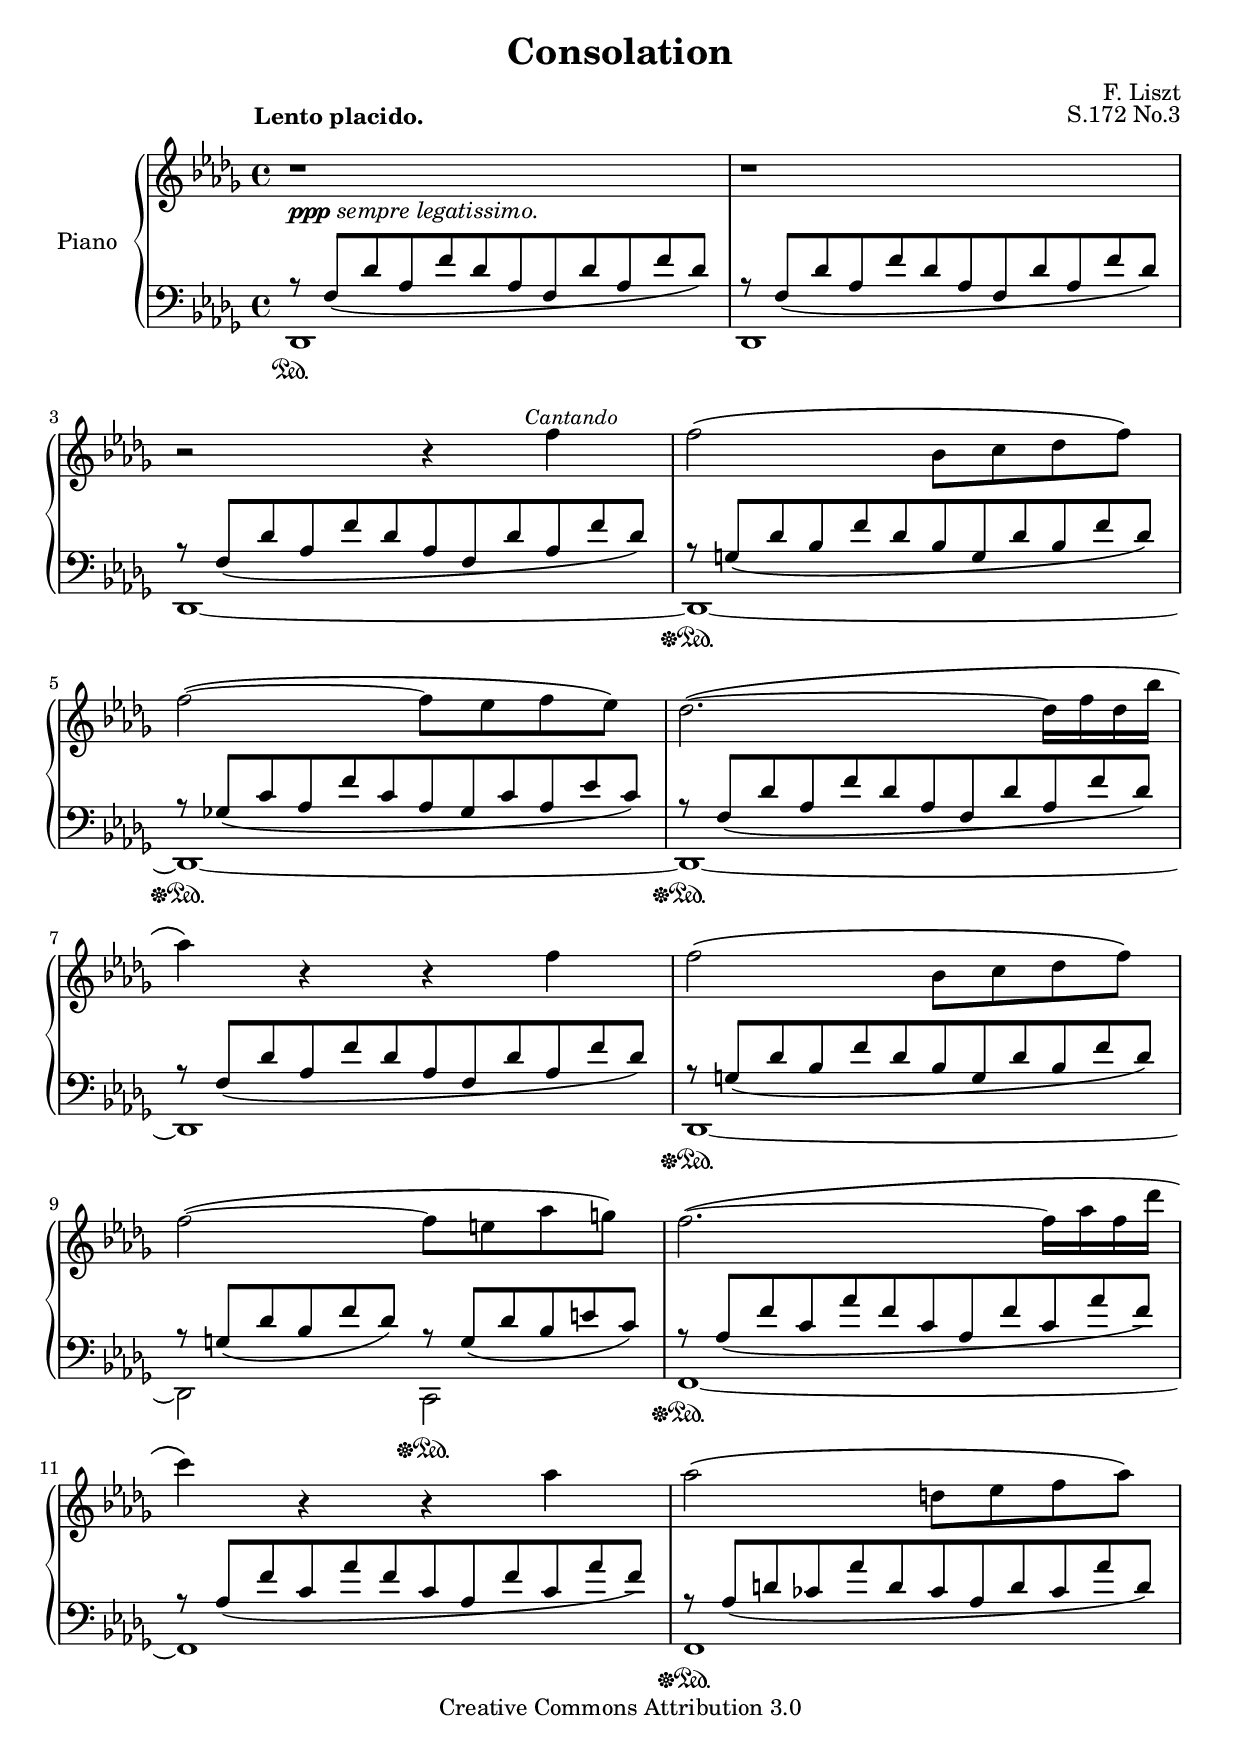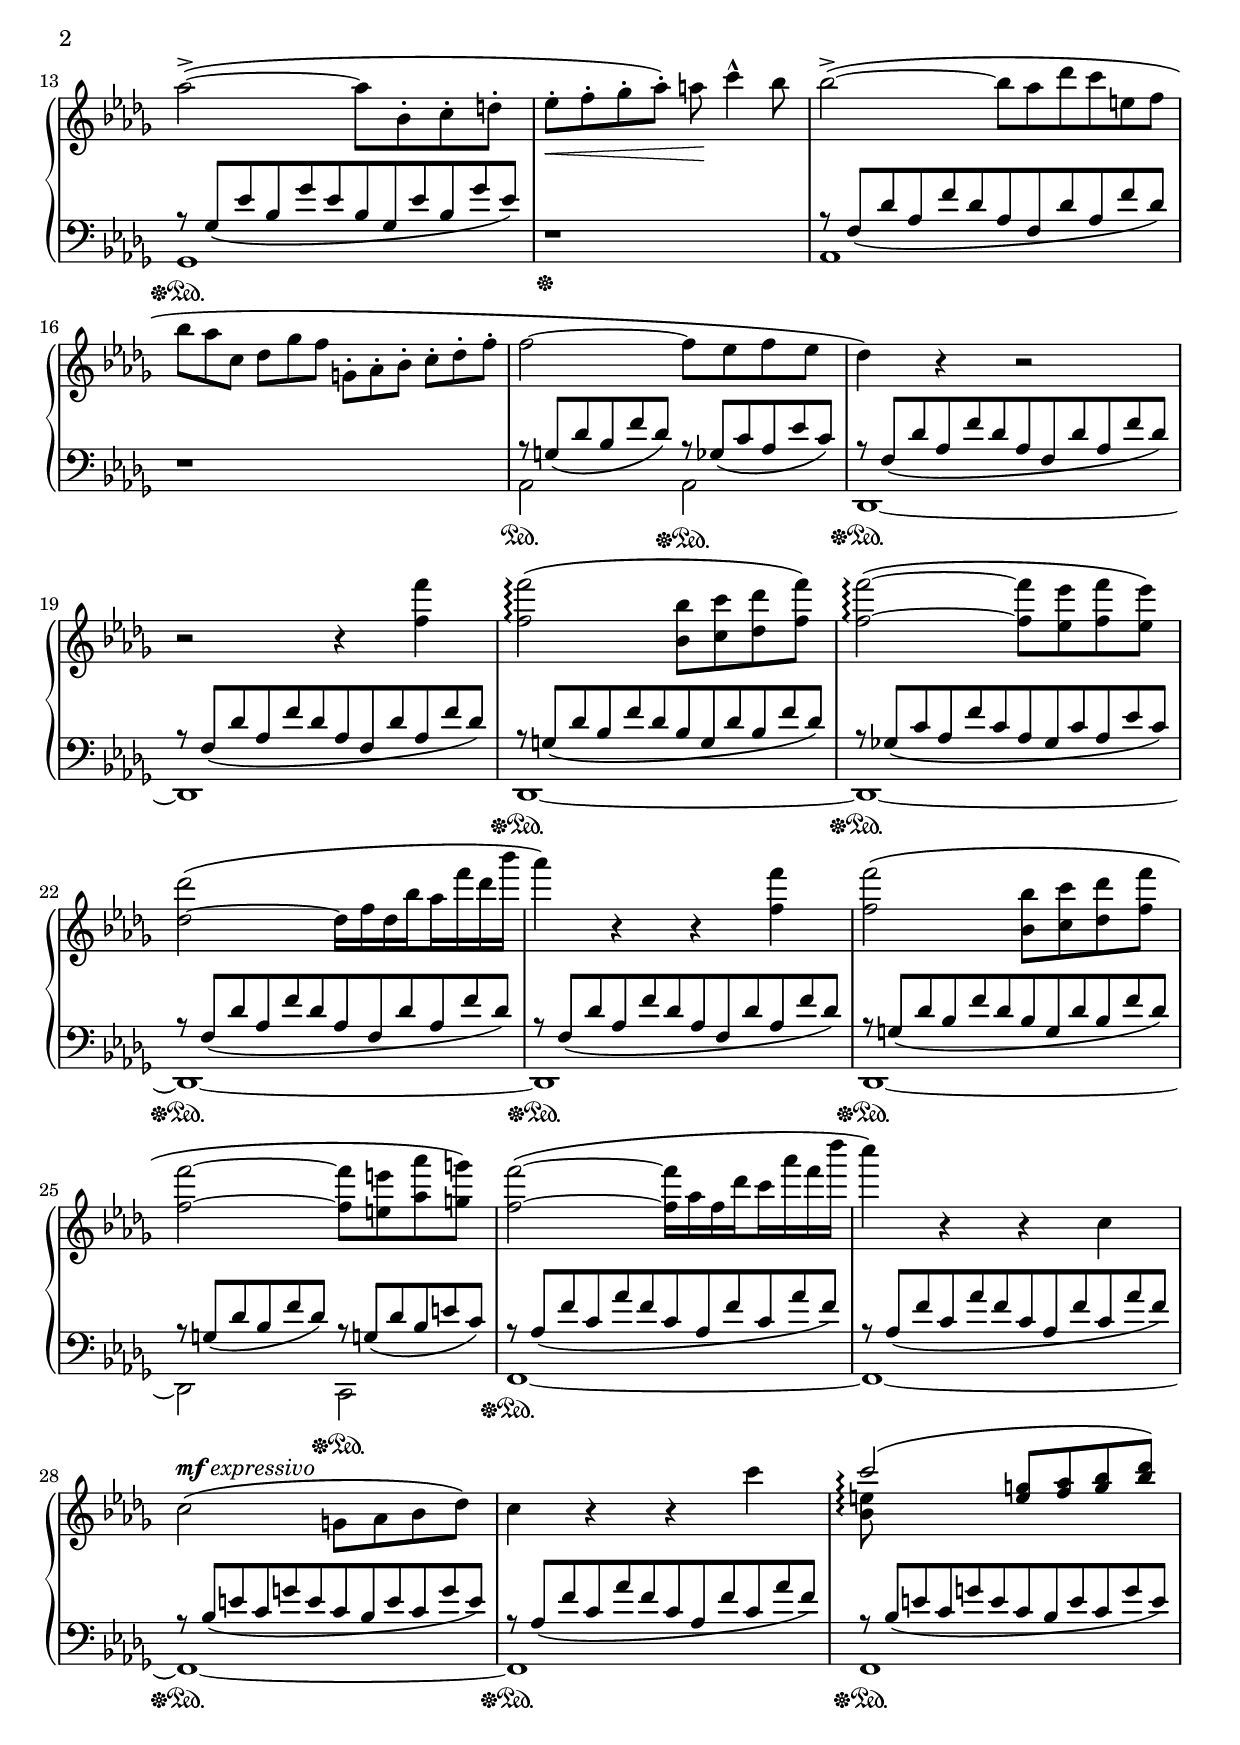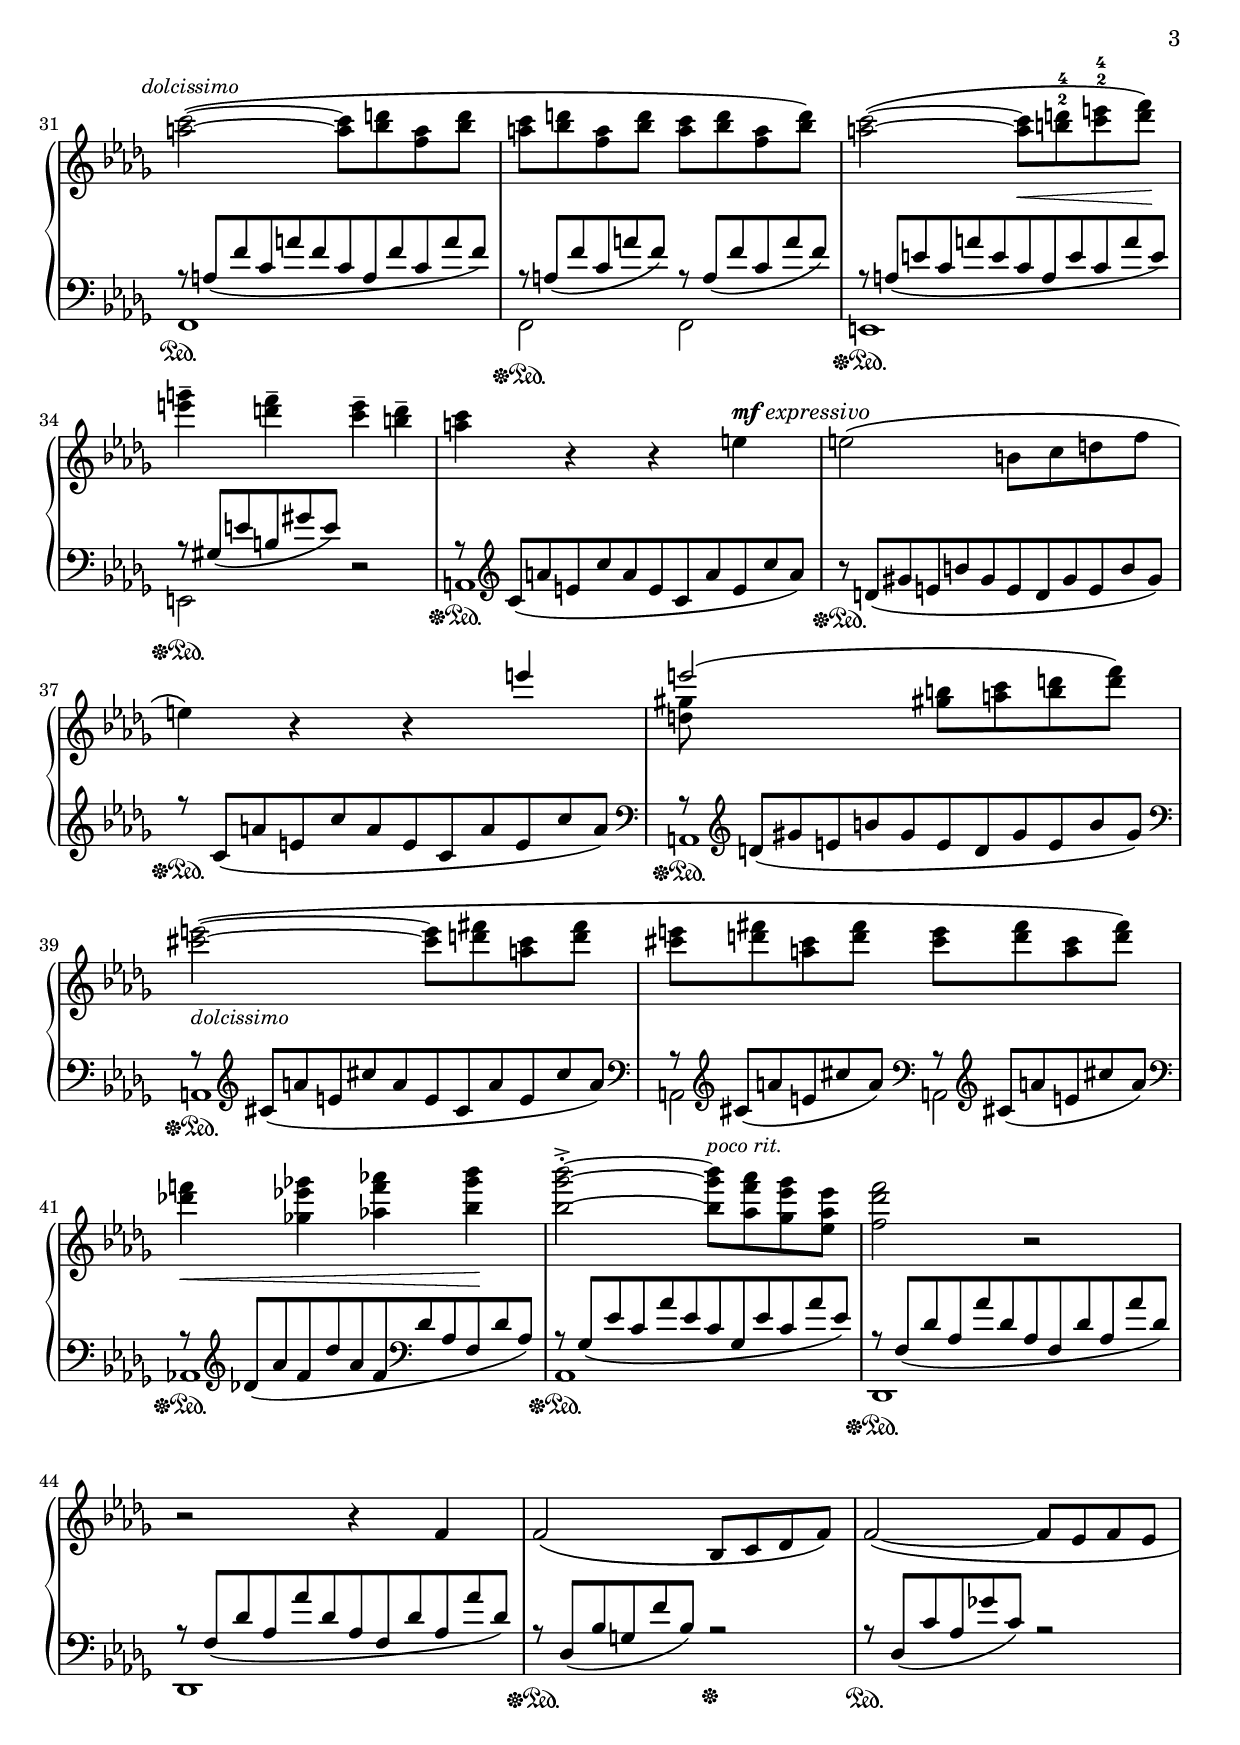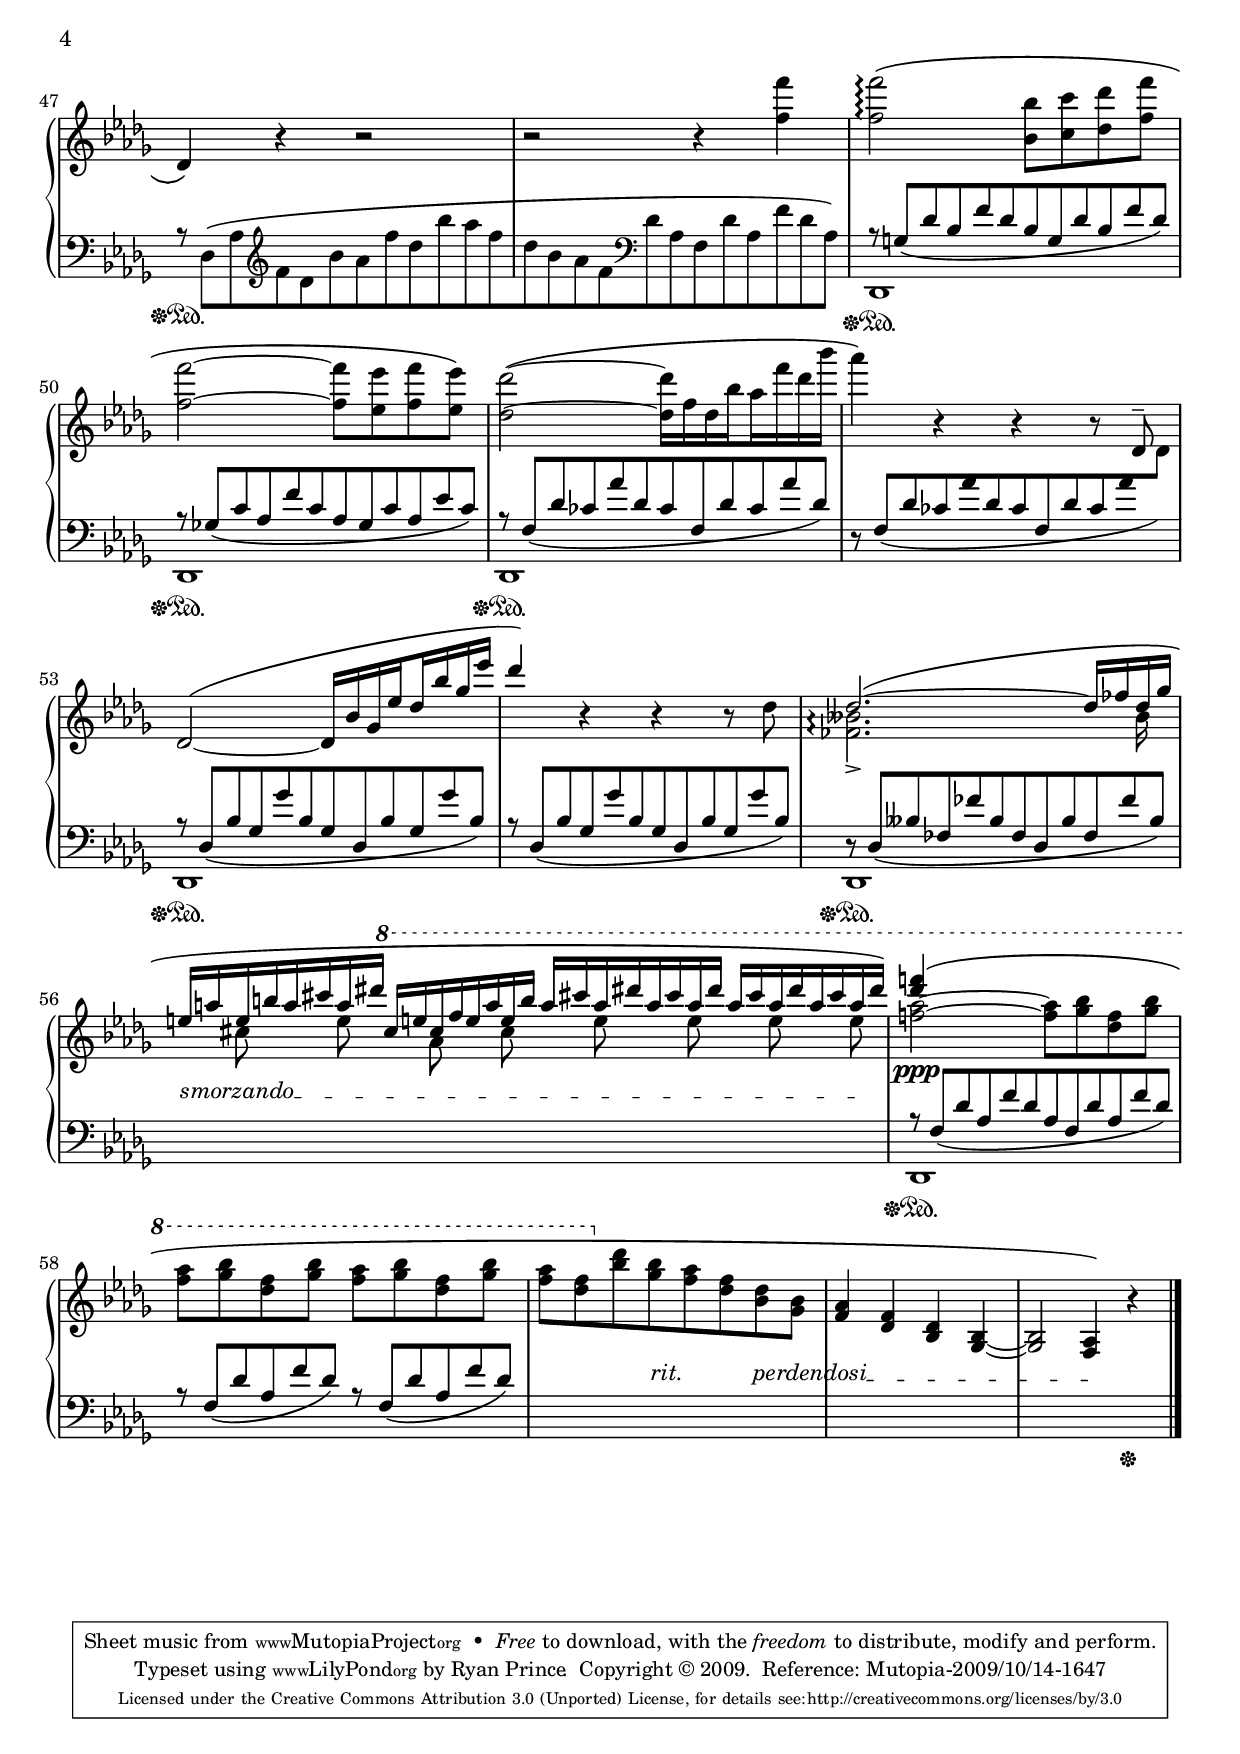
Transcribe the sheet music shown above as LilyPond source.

\version "2.12.2"

\header {

  title = "Consolation"
  composer = "F. Liszt"
  opus = "S.172 No.3"

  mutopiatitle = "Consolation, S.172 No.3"
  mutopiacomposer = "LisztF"
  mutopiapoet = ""
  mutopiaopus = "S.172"
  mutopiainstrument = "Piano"
  date = ""
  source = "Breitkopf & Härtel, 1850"
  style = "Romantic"
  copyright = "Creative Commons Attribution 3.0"
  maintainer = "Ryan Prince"
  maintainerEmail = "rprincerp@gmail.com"
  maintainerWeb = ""
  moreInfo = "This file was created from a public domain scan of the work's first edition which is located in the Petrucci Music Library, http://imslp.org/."

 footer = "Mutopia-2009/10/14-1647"
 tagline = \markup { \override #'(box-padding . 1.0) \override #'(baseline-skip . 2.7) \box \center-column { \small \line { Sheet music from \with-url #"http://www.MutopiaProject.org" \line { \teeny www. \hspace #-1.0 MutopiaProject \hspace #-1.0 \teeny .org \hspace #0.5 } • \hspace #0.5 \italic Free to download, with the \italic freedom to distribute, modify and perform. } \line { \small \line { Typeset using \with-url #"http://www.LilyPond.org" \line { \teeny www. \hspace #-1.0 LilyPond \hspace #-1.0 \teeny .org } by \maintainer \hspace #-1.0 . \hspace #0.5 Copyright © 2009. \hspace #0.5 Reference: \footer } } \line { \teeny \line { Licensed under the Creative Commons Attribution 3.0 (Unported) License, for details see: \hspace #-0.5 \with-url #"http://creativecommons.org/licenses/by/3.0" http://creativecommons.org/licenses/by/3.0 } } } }
}

\score {

\new PianoStaff <<

  \set PianoStaff.instrumentName = "Piano"
  \set PianoStaff.connectArpeggios = ##t
  \new Staff = "up" \relative c'' << { \time 4/4 \key des \major \clef treble \set subdivideBeams = ##t \set beatLength = #(ly:make-moment 1 4)

    \stemDown b1\rest _\markup { \small \dynamic ppp \italic "sempre legatissimo." }		| % 1
    b1\rest											| % 2
    b2\rest b4\rest \once \override TextScript #'extra-offset = #'(-2.0 . 0.0)f'
		^\markup { \small \italic "Cantando" }						| % 3
    f2\( bes,8 c des f\)									| % 4
    f2~\( f8 es f es\)										| % 5
    des2.~\( des16 f des bes'									| % 6
    aes4\) b,\rest b\rest f'									| % 7
    f2\( bes,8 c des f\)									| % 8
    f2~\( f8 e aes g\)										| % 9
    f2.~\( f16 aes f des'									| % 10
    c4\) b,\rest b\rest aes'									| % 11
    aes2\( d,8 es f aes\)									| % 12
    aes2~\(^> aes8 bes,-. c-. d-.								| % 13
    es-._\< f-. ges-. aes-.\) a\! c4^^ bes8							| % 14
    bes2~\(^> bes8*4/6[ aes des c e, f]								| % 15
    bes8*2/3[ aes c,] des[ ges f] g,-.[ aes-. bes-.] c-.[ des-. f-.]				| % 16
    f2~ f8 es f es										| % 17
    des4\) b\rest b2\rest									| % 18
    b\rest b4\rest <f' f'>									| % 19
    <f f'>2\arpeggio\( <bes, bes'>8 <c c'> <des des'> <f f'>\)					| % 20
    <f~ f'~>2\arpeggio\( <f f'>8 <es es'> <f f'> <es es'>\)					| % 21
    <des~ des'>2\( des16[ f des bes' aes f' des bes']						| % 22
    aes4\) b,,\rest b\rest <f' f'>								| % 23
    <f f'>2\( <bes, bes'>8 <c c'> <des des'> <f f'>						| % 24
    <f~ f'~>2 <f f'>8 <e e'> <aes aes'> <g g'>\)						| % 25
    <f~ f'~>2\( <f f'>16[ aes f des' c aes' f des']						| % 26
    c4\) b,,\rest b\rest c									| % 27
    c2\( g8[ aes bes des]\)									| % 28
    c4 b\rest b\rest c'										| % 29
    \stemUp c2\arpeggio\( <e, g>8[ <f aes> <g bes> <bes des>]\)					| % 30
    \stemDown <a~ c~>2\( <a c>8 <bes d> <f a> <bes d>						| % 31
    <a c> <bes d> <f a> <bes d> <a c> <bes d> <f a> <bes d>\)					| % 32
    <a~ c~>2\( <a c>8_\< <b^2 d^4> <c^2 e^4> <d f>\!\)						| % 33
    <e g>4-- <d f>-- <c e>-- <b d>--								| % 34
    <a c> b,\rest b\rest e									| % 35
    e2\( b8 c d f										| % 36
    e4\) b\rest b\rest \stemUp e'								| % 37
    e2\( \stemDown <gis,! b>8 <a c> <b d> <d f>\)						| % 38
    <cis~ e~>2\( <cis e>8 <d fis> <a cis> <d fis>						| % 39
    <cis e> <d fis> <a cis> <d fis> <cis e> <d fis> <a cis> <d fis>\)				| % 40
    <des! f!>4_\< <ges,! es'! ges!> <aes! f' aes!> <bes ges' bes>\!				| % 41
    <bes~ ges'~ bes~>2-.-> <bes ges' bes>8 ^\markup { \small \italic "poco rit." } <aes f' aes>
		<ges es' ges> <es aes es'>							| % 42
    <f des' f>2 b,\rest										| % 43
    \stemUp b\rest b4\rest f									| % 44
    f2_\( bes,8 c des f\)									| % 45
    f2_~_\( f8 es f es										| % 46
    des4\) b'4\rest b2\rest									| % 47
    \stemDown b2\rest b4\rest <f' f'>4								| % 48
    <f f'>2\(\arpeggio <bes, bes'>8 <c c'> <des des'> <f f'>					| % 49
    <f~ f'~>2 <f f'>8 <es es'> <f f'> <es es'>\)						| % 50
    <des~ des'~>2\( <des des'>16[ f des bes' aes f' des bes']					| % 51
    aes4\) b,,\rest b\rest b8\rest \stemUp des,^-						| % 52
    des2_~^\( des16[ bes' ges es' des bes' ges es']						| % 53
    des4\) b,\rest b\rest b8\rest \stemDown des8						| % 54
    \stemUp des2.^~^\( des16 fes des ges							| % 55
    e16*1/2 a e b' a cis a dis \ottava #1 \set Staff.ottavation = #"8" cis e cis f e aes e bes'
		aes cis aes dis aes cis aes dis aes cis aes dis aes cis aes dis\)		| % 56
    <des f!>4\( s2.										| % 57
    \stemDown <f, aes>8 <ges bes> <des f> <ges bes> <f aes> <ges bes> <des f> <ges bes>		| % 58
    <f aes>[ <des f> \ottava #0 <bes des> <ges bes> <f aes> <des f> <bes des> <ges bes>]	| % 59
    \stemUp <f aes>4 <des f> <bes des> <ges_~ bes_~>						| % 60
    <ges bes>2 <f aes>4\) b'\rest							  \bar "|." % 61

  } \\ \relative c'' {

    \once \override TextScript #'extra-offset = #'(-3.5 . 2.0) s1 ^\markup
		{ \bold "Lento placido." } 							| % 1
    s												| % 2
    s												| % 3
    s												| % 4
    s												| % 5
    s												| % 6
    s												| % 7
    s												| % 8
    s												| % 9
    s												| % 10
    s												| % 11
    s												| % 12	
    s												| % 13
    s												| % 14
    s												| % 15
    s												| % 16
    s												| % 17
    s												| % 18
    s												| % 19
    s												| % 20
    s												| % 21
    s												| % 22
    s												| % 23
    s												| % 24
    s												| % 25
    s												| % 26
    s												| % 27
    s ^\markup { \small \dynamic mf \italic "expressivo" }					| % 28
    s1												| % 29
    <bes e>8\arpeggio s8 s2.									| % 30
    \once \override TextScript #'extra-offset = #'(-3.5 . 0.0)
		s1 ^\markup { \small \italic "dolcissimo" }					| % 31
    s												| % 32
    s												| % 33
    s												| % 34
    s2. s4 ^\markup { \small \dynamic mf \italic "expressivo" }					| % 35
    s1												| % 36
    s												| % 37
    <d gis>8 s8 s2.										| % 38
    s1 _\markup { \small \italic "dolcissimo"  }						| % 39
    s												| % 40
    s												| % 41
    s												| % 42
    s												| % 43
    s												| % 44
    s												| % 45
    s												| % 46
    s												| % 47
    s												| % 48
    s												| % 49
    s												| % 50
    s												| % 51
    s												| % 52
    s												| % 53
    s												| % 54
    <fes, beses>2.\arpeggio _> s8 beses16 s16							| % 55
    \override TextSpanner #'bound-details #'left #'text = \markup { \italic "smorzando" }
		\textSpannerDown s8*1/2\startTextSpan cis s e s a s cis s e s e s e
		s e\stopTextSpan								| % 56
    <f!^~ aes^~>2_\ppp <f aes>8 <ges bes> <des f> <ges bes>					| % 57
    s1												| % 58
    \override TextSpanner #'bound-details #'left #'text = \markup
		{ \italic "rit.           perdendosi" }
    s8 s s s\startTextSpan s2									| % 59
    s1												| % 60
    s2 s2\stopTextSpan										| % 61

  } >>

  \new Staff = "down" \relative c << { \time 4/4 \key des \major \clef bass

    r8*8/12 f[_\( des' aes f' des aes f des' aes f' des]\)					| % 1
    r f,[_\( des' aes f' des aes f des' aes f' des]\)						| % 2
    r f,[_\( des' aes f' des aes f des' aes f' des]\)						| % 3
    r g,[_\( des' bes f' des bes g des' bes f' des]\)						| % 4
    r ges,![_\( c aes f' c aes ges c aes es' c]\)						| % 5
    r f,[_\( des' aes f' des aes f des' aes f' des]\)						| % 6
    r f,[_\( des' aes f' des aes f des' aes f' des]\)						| % 7
    r g,[_\( des' bes f' des bes g des' bes f' des]\)						| % 8
    r g,[_\( des' bes f' des]\) r g,[_\( des' bes e c]\)					| % 9
    r aes[_\( f' c aes' f c aes f' c aes' f]\)							| % 10
    r aes,[_\( f' c aes' f c aes f' c aes' f]\)							| % 11
    r aes,[_\( d ces aes' d, ces aes d ces aes' d,]\)						| % 12
    r ges,[_\( es' bes ges' es bes ges es' bes ges' es]\)					| % 13
    d,1\rest											| % 14
    r8*8/12 f[_\( des' aes f' des aes f des' aes f' des]\)					| % 15
    d,1\rest											| % 16
    r8*8/12 g[_\( des' bes f' des]\) r ges,[_\( c aes es' c]\)					| % 17
    r f,[_\( des' aes f' des aes f des' aes f' des]\)						| % 18
    r f,[_\( des' aes f' des aes f des' aes f' des]\)						| % 19
    r g,[_\( des' bes f' des bes g des' bes f' des]\)						| % 20
    r ges,![_\( c aes f' c aes ges c aes es' c]\)						| % 21
    r f,[_\( des' aes f' des aes f des' aes f' des]\)						| % 22
    r f,[_\( des' aes f' des aes f des' aes f' des]\)						| % 23
    r g,[_\( des' bes f' des bes g des' bes f' des]\)						| % 24
    r g,[_\( des' bes f' des]\) r g,![_\( des' bes e c]\)					| % 25
    r aes[_\( f' c aes' f c aes f' c aes' f]\)							| % 26
    r aes,[_\( f' c aes' f c aes f' c aes' f]\)							| % 27
    r bes,[_\( e c g' e c bes e c g' e]\)							| % 28
    r aes,[_\( f' c aes' f c aes f' c aes' f]\)							| % 29
    r bes,[_\( e c g' e c bes e c g' e]\)							| % 30
    r a,[_\( f' c a' f c a f' c a' f]\)								| % 31
    r a,[_\( f' c a' f]\) r a,[_\( f' c a' f]\)							| % 32
    r a,[_\( e' c a' e c a e' c a' e]\)								| % 33
    r gis,[_\( e' b gis' e]\) d,2\rest								| % 34
    r8*8/12 \clef treble c'[_\( a' e c' a e c a' e c' a]\)					| % 35
    b\rest d,[_\( gis e b' gis e d gis e b' gis]\)						| % 36
    r c,[_\( a' e c' a e c a' e c' a]\) \clef bass						| % 37
    r \clef treble d,[_\( gis e b' gis e d gis e b' gis]\) \clef bass				| % 38
    r \clef treble cis,[_\( a' e cis' a e cis a' e cis' a]\) \clef bass				| % 39
    r \clef treble cis,[_\( a' e cis' a]\) \clef bass r \clef treble cis,[_\(
		a' e cis' a]\) \clef bass							| % 40
    r \clef treble des,![_\( aes' f des' aes f \clef bass des aes f des' aes]\)			| % 41
    r ges[_\( es' c aes' es c ges es' c aes' es]\)						| % 42
    r f,[_\( des' aes aes' des, aes f des' aes aes' des,]\)					| % 43
    r f,[_\( des' aes aes' des, aes f des' aes aes' des,]\)					| % 44
    r des,[_\( bes' g f' bes,]\) r2								| % 45
    r8*8/12 des,[_\( c' aes ges'! c,]\) r2							| % 46
    \stemDown r8*8/12 des,[^\( aes' \clef treble f' des bes' aes f' des bes' aes f		| % 47
    des bes aes f \clef bass des aes f des' aes f' des aes]\)					| % 48
    \stemUp r g[_\( des' bes f' des bes g des' bes f' des]\)					| % 49
    r ges,![_\( c aes f' c aes ges c aes es' c]\)						| % 50
    r f,[_\( des' ces aes' des, ces f, des' ces aes' des,]\)					| % 51
    d,\rest f[_\( des' ces aes' des, ces f, des' ces aes' \change Staff="up"
		\stemDown des,]\)								| % 52
    \change Staff="down" \stemUp r des,[_\( bes' ges ges' bes, ges des bes' ges ges'
		bes,]\)										| % 53
    \change Staff="down" \stemUp r des,[_\( bes' ges ges' bes, ges des bes' ges ges'
		bes,]\)										| % 54
    d,\rest des[_\( beses' fes fes' beses, fes des beses' fes fes' beses,]\)			| % 55
    s1												| % 56
    r8*8/12 f[_\( des' aes f' des aes f des' aes f' des]\)					| % 57
    r f,[_\( des' aes f' des]\) r f,[_\( des' aes f' des]\)					| % 58
    s1												| % 59
    s												| % 60
    s												| % 61

  } \\ \relative c, {

    \stemDown des1 \sustainOn									| % 1
    des												| % 2
    des~											| % 3
    des~ \sustainOff \sustainOn									| % 4
    des~ \sustainOff \sustainOn									| % 5
    des~ \sustainOff \sustainOn									| % 6
    des												| % 7
    des~ \sustainOff \sustainOn									| % 8
    des2 c \sustainOff \sustainOn								| % 9
    f1~ \sustainOff \sustainOn									| % 10
    f												| % 11
    f \sustainOff \sustainOn									| % 12
    ges \sustainOff \sustainOn									| % 13
    s \sustainOff										| % 14
    aes												| % 15
    s												| % 16
    aes2 \sustainOn aes \sustainOff \sustainOn							| % 17
    des,1~ \sustainOff \sustainOn								| % 18
    des												| % 19
    des~ \sustainOff \sustainOn									| % 20
    des~ \sustainOff \sustainOn									| % 21
    des~ \sustainOff \sustainOn									| % 22
    des \sustainOff \sustainOn									| % 23
    des~ \sustainOff \sustainOn									| % 24
    des2 c2 \sustainOff \sustainOn								| % 25
    f1~ \sustainOff \sustainOn									| % 26
    f~												| % 27
    f~ \sustainOff \sustainOn									| % 28
    f \sustainOff \sustainOn									| % 29
    f \sustainOff \sustainOn									| % 30
    f \sustainOn										| % 31
    f2 \sustainOff \sustainOn f									| % 32
    e1 \sustainOff \sustainOn									| % 33
    e2 \sustainOff \sustainOn s									| % 34
    a1*1/8 \sustainOff \sustainOn s8 s2.							| % 35
    s1 \sustainOff \sustainOn									| % 36
    s \sustainOff \sustainOn									| % 37
    a1*1/8 \sustainOff \sustainOn s8 s2.							| % 38
    a1*1/8 \sustainOff \sustainOn s8 s2.							| % 39
    a2*1/4 s4. a!2*1/4 s4.									| % 40
    aes!1*1/8 \sustainOff \sustainOn s8 s2.							| % 41
    aes1 \sustainOff \sustainOn									| % 42
    des, \sustainOff \sustainOn									| % 43
    des												| % 44
    s2 \sustainOff \sustainOn s2 \sustainOff							| % 45
    s1 \sustainOn										| % 46
    s \sustainOff \sustainOn									| % 47
    s												| % 48
    des \sustainOff \sustainOn									| % 49
    des \sustainOff \sustainOn									| % 50
    des \sustainOff \sustainOn									| % 51
    s												| % 52
    des \sustainOff \sustainOn									| % 53
    s												| % 54
    des \sustainOff \sustainOn									| % 55
    s												| % 56
    des \sustainOff \sustainOn									| % 57
    s												| % 58
    s												| % 59
    s												| % 60
    s4 s s s \sustainOff									| % 61

  } >>

>>

\layout {
  \context {
    \Score
    \override SpacingSpanner #'base-shortest-duration = #(ly:make-moment 1 20)
  }
}
\midi { }

}
